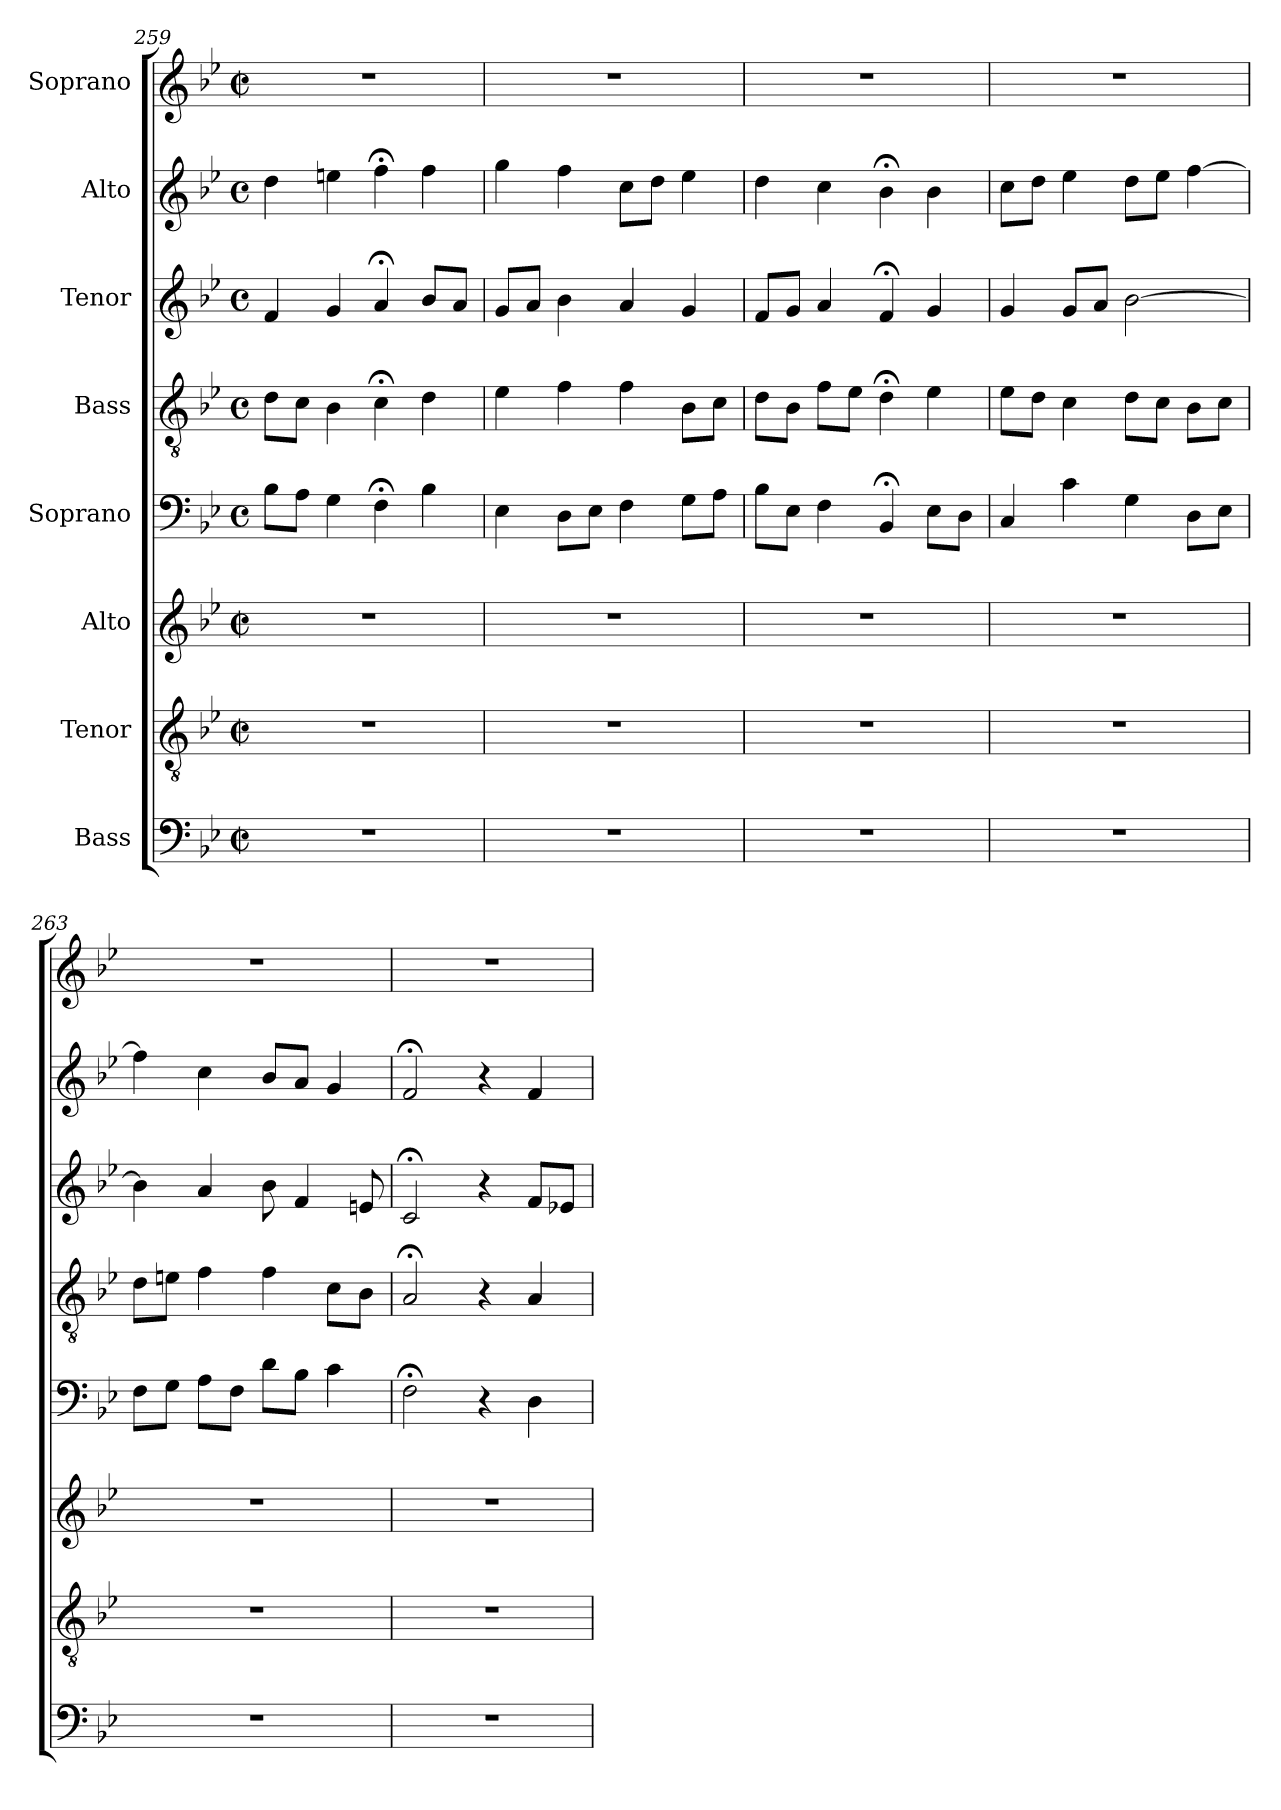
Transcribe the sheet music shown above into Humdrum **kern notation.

**kern	**kern	**kern	**kern	**kern	**kern	**kern	**kern
*part8	*part7	*part6	*part5	*part4	*part3	*part2	*part1
*staff8	*staff7	*staff6	*staff5	*staff4	*staff3	*staff2	*staff1
*I"Bass	*I"Tenor	*I"Alto	*I"Soprano	*I"Bass	*I"Tenor	*I"Alto	*I"Soprano
*clefF4	*clefGv2	*clefG2	*clefF4	*clefGv2	*clefG2	*clefG2	*clefG2
*k[b-e-]	*k[b-e-]	*k[b-e-]	*k[b-e-]	*k[b-e-]	*k[b-e-]	*k[b-e-]	*k[b-e-]
*B-:	*B-:	*B-:	*B-:	*B-:	*B-:	*B-:	*B-:
*M2/2	*M2/2	*M2/2	*M4/4	*M4/4	*M4/4	*M4/4	*M2/2
*met(c|)	*met(c|)	*met(c|)	*met(c)	*met(c)	*met(c)	*met(c)	*met(c|)
=259	=259	=259	=259	=259	=259	=259	=259
1r	1r	1r	8B-\L	8d\L	4f/	4dd\	1r
.	.	.	8A\J	8c\J	.	.	.
.	.	.	4G\	4B-\	4g/	4een\	.
.	.	.	4F;<\	4c;<\	4a;/	4ff;<\	.
.	.	.	4B-\	4d\	8b-/L	4ff\	.
.	.	.	.	.	8a/J	.	.
=260	=260	=260	=260	=260	=260	=260	=260
1r	1r	1r	4E-\	4e-\	8g/L	4gg\	1r
.	.	.	.	.	8a/J	.	.
.	.	.	8D\L	4f\	4b-\	4ff\	.
.	.	.	8E-\J	.	.	.	.
.	.	.	4F\	4f\	4a/	8cc\L	.
.	.	.	.	.	.	8dd\J	.
.	.	.	8G\L	8B-\L	4g/	4ee-\	.
.	.	.	8A\J	8c\J	.	.	.
=261	=261	=261	=261	=261	=261	=261	=261
1r	1r	1r	8B-\L	8d\L	8f/L	4dd\	1r
.	.	.	8E-\J	8B-\J	8g/J	.	.
.	.	.	4F\	8f\L	4a/	4cc\	.
.	.	.	.	8e-\J	.	.	.
.	.	.	4BB-;/	4d;<\	4f;/	4b-;<\	.
.	.	.	8E-\L	4e-\	4g/	4b-\	.
.	.	.	8D\J	.	.	.	.
!!LO:PB:g=z
=262	=262	=262	=262	=262	=262	=262	=262
1r	1r	1r	4C/	8e-\L	4g/	8cc\L	1r
.	.	.	.	8d\J	.	8dd\J	.
.	.	.	4c\	4c\	8g/L	4ee-\	.
.	.	.	.	.	8a/J	.	.
.	.	.	4G\	8d\L	[>2b-\	8dd\L	.
.	.	.	.	8c\J	.	8ee-\J	.
.	.	.	8D\L	8B-\L	.	[>4ff\	.
.	.	.	8E-\J	8c\J	.	.	.
=263	=263	=263	=263	=263	=263	=263	=263
1r	1r	1r	8F\L	8d\L	4b-\]	4ff\]	1r
.	.	.	8G\J	8en\J	.	.	.
.	.	.	8A\L	4f\	4a/	4cc\	.
.	.	.	8F\J	.	.	.	.
.	.	.	8d\L	4f\	8b-\	8b-/L	.
.	.	.	8B-\J	.	4f/	8a/J	.
.	.	.	4c\	8c\L	.	4g/	.
.	.	.	.	8B-\J	8en/	.	.
=264	=264	=264	=264	=264	=264	=264	=264
1r	1r	1r	2F;<\	2A;/	2c;/	2f;/	1r
.	.	.	4r	4r	4r	4r	.
.	.	.	4D\	4A/	8f/L	4f/	.
.	.	.	.	.	8e-X/J	.	.
=	=	=	=	=	=	=	=
*-	*-	*-	*-	*-	*-	*-	*-
